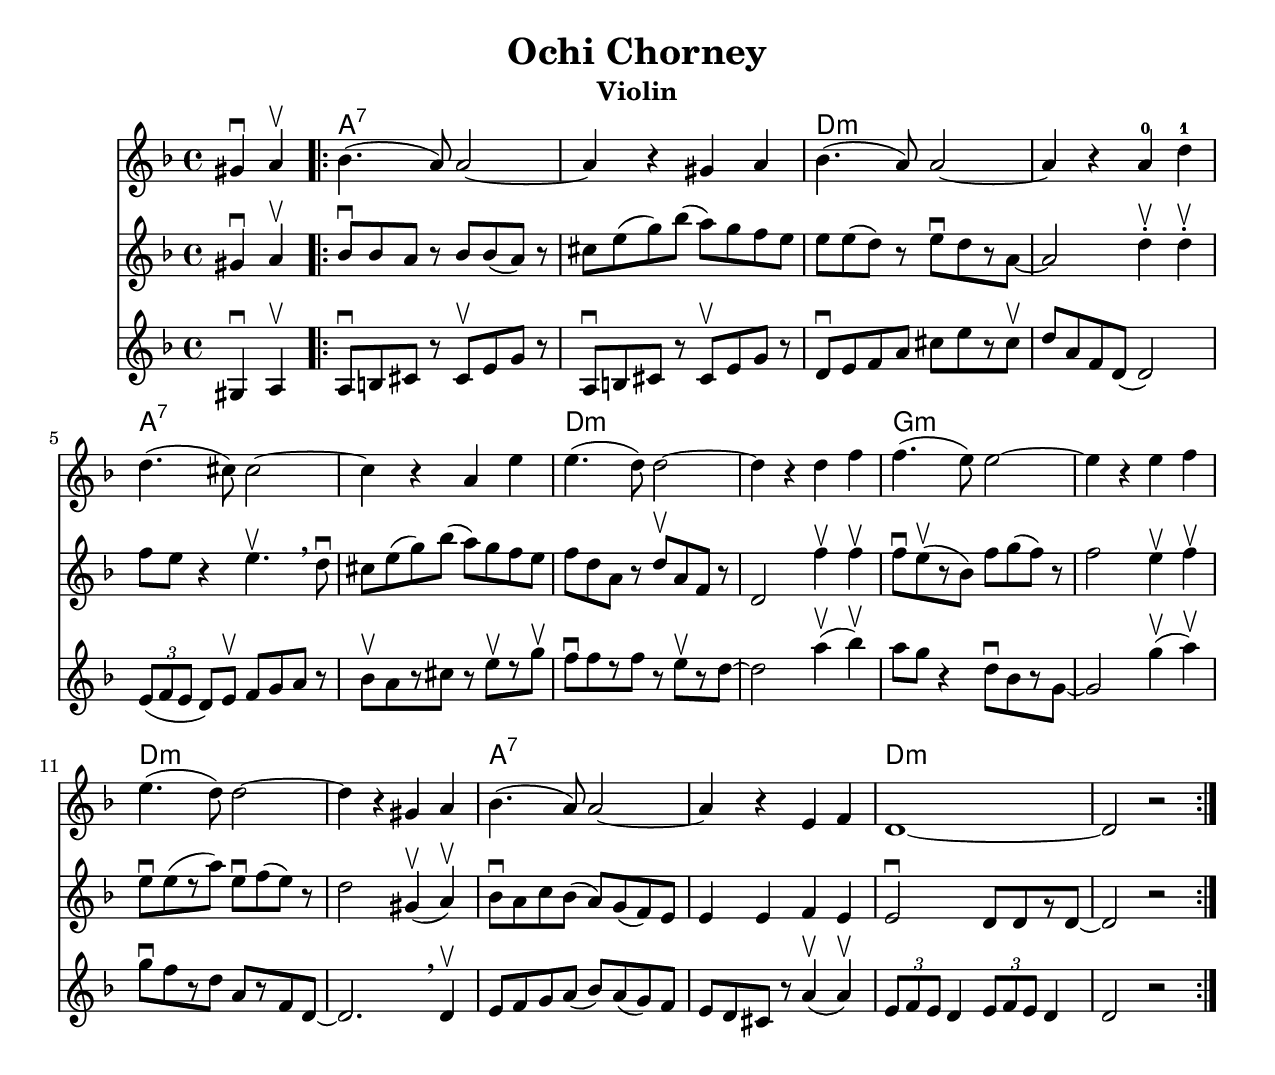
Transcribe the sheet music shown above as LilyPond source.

\version "2.18.0"
\include "english.ly"
%\pointAndClickOff
\paper{
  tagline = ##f
  print-all-headers = ##t
  #(set-paper-size "letter")
}
date = #(strftime "%d-%m-%Y" (localtime (current-time)))

%\markup{ \italic{ " Updated " \date  }  }

%\markup{ Got something to say? }

global = {
  \clef treble
  \key d \minor
  \time 4/4
  \set Score.markFormatter = #format-mark-box-alphabet
}

%#################################### Melody ########################
melody = \relative c '' {
  \global\partial 4*2 gs4 \downbow  a \upbow   %lead in notes
  bf4.(a8) a2~
  a4 r gs a
  bf4.(a8) a2~
  a4 r a-0  d-1

  d4.(cs8) cs2~
  cs4 r a e'|
  e4.(d8) d2~|
  d4 r d f

  f4.(e8) e2~|
  e4 r e f
  e4.(d8) d2~|
  d4 r gs, a

  bf4.(a8) a2~
  a4 r e f
  d1~
  d2 r


}

improv = \relative c'' {
  \global
  \partial 4*2 gs4 \downbow  a \upbow   %lead in notes

  \repeat volta 2{
    %\mark \default
    bf8\downbow[ bf a] r bf[bf(a)] r
    %bf8 \downbow bf[bf(a)] r bf[ bf(a)]
    cs8 [e(g) bf](a)[ g f e]
    e8 [e(d)] r e\downbow[d r a]~
    a2 d4 -. \upbow d -. \upbow

    f8 [e] r4 e4. \upbow \breathe d8 \downbow
    cs8 [e(g) bf](a)[ g f e]
    f8 [d  a] r d8\upbow [a f] r
    d2 f'4\upbow f \upbow

    f8\downbow[ e\upbow (r bf)] f'[g(f)] r
    f2 e4\upbow f\upbow
    e8 \downbow [e(r a)] e\downbow [f(e)] r
    d2 gs,4\upbow (a4)\upbow

    bf8\downbow [a c bf] (a)[g(f) e]
    e4 e f e
    e2\downbow d8[d r d]~
    d2 r2|

    %{
    a8\downbow [b cs] r cs\upbow[e g] r  %17
    a,8\downbow [b cs] r cs\upbow[e g] r
    d8\downbow [e f a  ]cs[e r cs \upbow]
    d8 [a f d](d2)

    \tuplet 3/2 {e8[ (f e]} d) [e]\upbow f[g a] r|
    bf8 \upbow [a r cs] r e\upbow [r g\upbow]
    f8\downbow [f r f] r e\upbow [ r d]~
    d2 a'4\upbow (bf)\upbow

    a8[g] r4 d8\downbow [bf r g] ~
    g2 g'4 \upbow (a4 \upbow)
    g8\downbow [f r d] a [r f d] ~|
    d2. \breathe d4 \upbow

    e8 [f g a] (bf)[a (g) f]
    e8[d cs] r a'4\upbow(a4 \upbow)
    \tuplet 3/2 {e8 [(f e]} d4 \tuplet 3/2 {e8 [(f e]} d4
    d2  r
    %}

  }




}
improvtwo = \relative c' {
  \global
  \partial 4*2 gs4 \downbow  a \upbow   %lead in notes
  a8\downbow [b cs] r cs\upbow[e g] r  %17
  a,8\downbow [b cs] r cs\upbow[e g] r
  d8\downbow [e f a  ]cs[e r cs \upbow]
  d8 [a f d](d2)

  \tuplet 3/2 {e8[ (f e]} d) [e]\upbow f[g a] r|
  bf8 \upbow [a r cs] r e\upbow [r g\upbow]
  f8\downbow [f r f] r e\upbow [ r d]~
  d2 a'4\upbow (bf)\upbow

  a8[g] r4 d8\downbow [bf r g] ~
  g2 g'4 \upbow (a4 \upbow)
  g8\downbow [f r d] a [r f d] ~|
  d2. \breathe d4 \upbow

  e8 [f g a] (bf)[a (g) f]
  e8[d cs] r a'4\upbow(a4 \upbow)
  \tuplet 3/2 {e8 [(f e]} d4 \tuplet 3/2 {e8 [(f e]} d4
  d2  r
}
%################################# Lyrics #####################
%\addlyrics{  }
text = \lyricmode {
  %Aaa Bee Cee Dee
}
%################################# Chords #######################
harmonies = \chordmode {
  s2
  a1*2:7
  d1*2:m
  a1*2:7
  d1*2:m
  g1*2:m
  d1*2:m
  a1*2:7
  d1*2:m

  %{
 a1*2:7
 d1*2:m
 a1*2:7
 d1*2:m
 g1*2:m
 d1*2:m
 a1*2:7
 d1*2:m
  %}
}

\score {
  <<
    \new ChordNames {
      \set chordChanges = ##f
      \harmonies
    }
    \new Voice = "one" { \autoBeamOff \melody }
    \new Voice = "two" { \autoBeamOff \improv }
    \new Voice = "three" { \autoBeamOff \improvtwo }
    \new Lyrics \lyricsto "one" \text
  >>
  \header{
    title= "Ochi Chorney"
    subtitle=""
    composer= ""
    instrument = "Violin"
    arranger= ""
  }
  \midi{\tempo 4 = 120}
  \layout{indent = 1.0\cm}
}
%{
% more verses:
\markup{}
\markup {
  \fill-line {
    \hspace #0.1 % distance from left margin
    \column {
      \line { "1."
	\column {
	  ""
	}
      }
      \hspace #0.2 % vertical distance between verses
      \line { "2."
	\column {
	 ""
	}
      }
    }
    \hspace #0.1  % horiz. distance between columns
    \column {
      \line { "3."
	\column {
	  ""
	}
      }
      \hspace #0.2 % distance between verses
      \line { "4."
	\column {
	 ""
	}\version "2.18.0"
\include "english.ly"
%\pointAndClickOff
\paper{
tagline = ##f
  print-all-headers = ##t
  #(set-paper-size "letter")
}
date = #(strftime "%d-%m-%Y" (localtime (current-time)))

%\markup{ \italic{ " Updated " \date  }  }

%\markup{ Got something to say? }

global = {
  \clef treble
  \key d \minor
  \time 2/4
  \set Score.markFormatter = #format-mark-box-alphabet
}

%#################################### Melody ########################
melody = \relative c'' {
  \global
  %\partial 16*3 a16 d f   %lead in notes

  \repeat volta 2{
   \mark \default
  }
  \alternative {
    { }
    { }
  }

  \repeat volta 2{
   \mark \default
  }
   \alternative {
     { }
     { }
   }

}
%################################# Lyrics #####################
%\addlyrics{  }
%################################# Chords #######################
harmonies = \chordmode {

}

\score {
  <<
    \new ChordNames {
      \set chordChanges = ##f
      \harmonies
    }
    \new Staff
      \melody
  >>
  \header{
    title= ""
    subtitle=""
    composer= ""
    instrument = "Violin"
    arranger= ""
  }
  \midi{\tempo 4 = 120}
  \layout{indent = 1.0\cm}
}
%{
% more verses:
\markup{}
\markup {
  \fill-line {
    \hspace #0.1 % distance from left margin
    \column {
      \line { "1."
	\column {
	  ""
	}
      }
      \hspace #0.2 % vertical distance between verses
      \line { "2."
	\column {
	 ""
	}
      }
    }
    \hspace #0.1  % horiz. distance between columns
    \column {
      \line { "3."
	\column {
	  ""
	}
      }
      \hspace #0.2 % distance between verses
      \line { "4."
	\column {
	 ""
	}
      }
    }
    \hspace #0.1 % distance to right margin
  }
}

}

      }
    }
    \hspace #0.1 % distance to right margin
  }
}

%}
